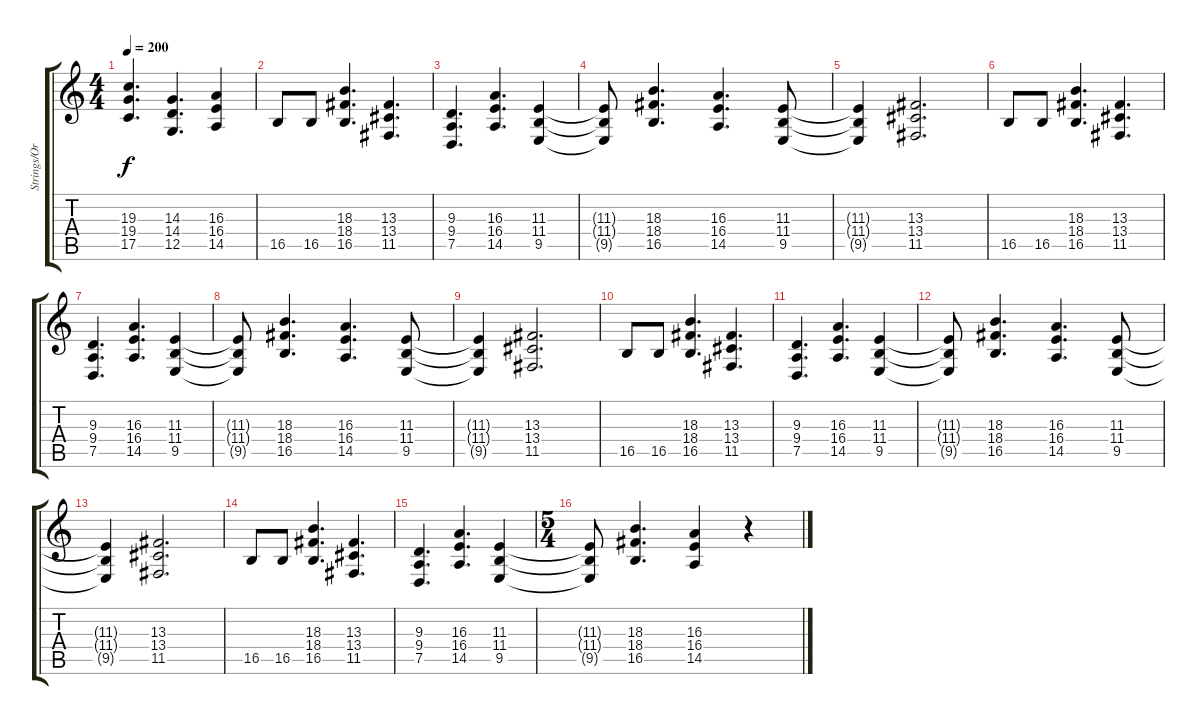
\track ("Strings/Orchestral hit" "Strings/Or") {instrument stringensemble1}
\staff {score tabs}
\tuning (D4 A3 F3 C3 G2 D2) {hide}
\ts (4 4)
\tempo 200
\clef g2
\ks c
(19.3 19.4 17.5).4{d dy f} (14.3 14.4 12.5).4{d} (16.3 16.4 14.5).4 |
16.5.8 16.5.8 (18.3 18.4 16.5).4{d} (13.3 13.4 11.5).4{d} |
(9.3 9.4 7.5).4{d} (16.3 16.4 14.5).4{d} (11.3 11.4 9.5).4 |
(11.3{t} 11.4{t} 9.5{t}).8 (18.3 18.4 16.5).4{d} (16.3 16.4 14.5).4{d} (11.3 11.4 9.5).8 |
(11.3{t} 11.4{t} 9.5{t}).4 (13.3 13.4 11.5).2{d} |
16.5.8 16.5.8 (18.3 18.4 16.5).4{d} (13.3 13.4 11.5).4{d} |
(9.3 9.4 7.5).4{d} (16.3 16.4 14.5).4{d} (11.3 11.4 9.5).4 |
(11.3{t} 11.4{t} 9.5{t}).8 (18.3 18.4 16.5).4{d} (16.3 16.4 14.5).4{d} (11.3 11.4 9.5).8 |
(11.3{t} 11.4{t} 9.5{t}).4 (13.3 13.4 11.5).2{d} |
16.5.8 16.5.8 (18.3 18.4 16.5).4{d} (13.3 13.4 11.5).4{d} |
(9.3 9.4 7.5).4{d} (16.3 16.4 14.5).4{d} (11.3 11.4 9.5).4 |
(11.3{t} 11.4{t} 9.5{t}).8 (18.3 18.4 16.5).4{d} (16.3 16.4 14.5).4{d} (11.3 11.4 9.5).8 |
(11.3{t} 11.4{t} 9.5{t}).4 (13.3 13.4 11.5).2{d} |
16.5.8 16.5.8 (18.3 18.4 16.5).4{d} (13.3 13.4 11.5).4{d} |
(9.3 9.4 7.5).4{d} (16.3 16.4 14.5).4{d} (11.3 11.4 9.5).4 |
\ts (5 4)
(11.3{t} 11.4{t} 9.5{t}).8 (18.3 18.4 16.5).4{d} (16.3 16.4 14.5).4 r.4
